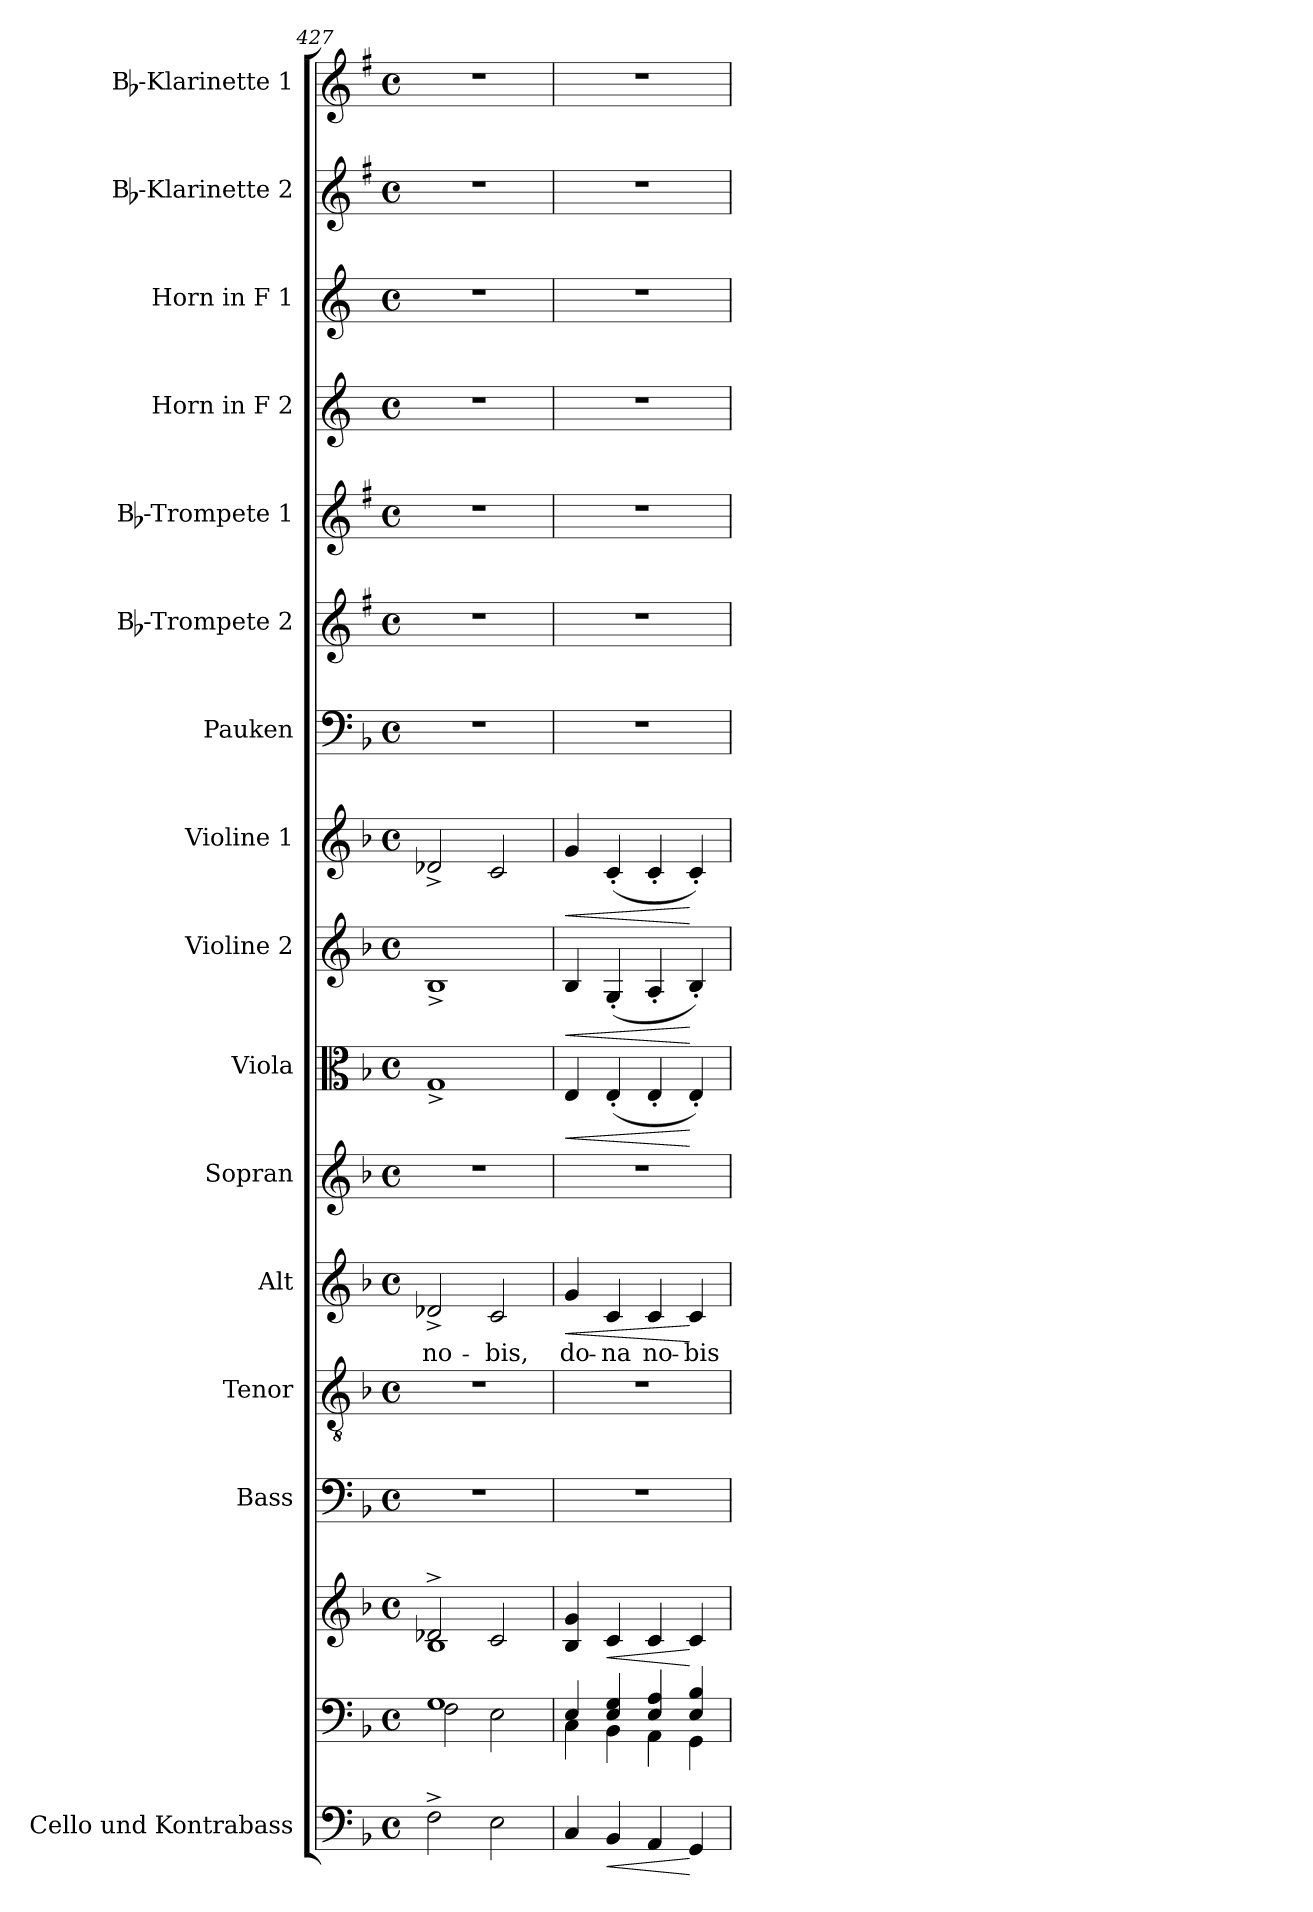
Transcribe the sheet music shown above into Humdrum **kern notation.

**kern	**dynam	**kern	**kern	**dynam	**kern	**kern	**kern	**text	**dynam	**kern	**kern	**dynam	**kern	**dynam	**kern	**dynam	**kern	**kern	**kern	**kern	**kern	**kern	**kern
*part16	*part16	*part15	*part15	*part15	*part14	*part13	*part12	*part12	*part12	*part11	*part10	*part10	*part9	*part9	*part8	*part8	*part7	*part6	*part5	*part4	*part3	*part2	*part1
*staff17	*staff17	*staff16	*staff15	*staff15/16	*staff14	*staff13	*staff12	*staff12	*staff12	*staff11	*staff10	*staff10	*staff9	*staff9	*staff8	*staff8	*staff7	*staff6	*staff5	*staff4	*staff3	*staff2	*staff1
*I"Cello und Kontrabass	*	*	*	*	*I"Bass	*I"Tenor	*I"Alt	*	*	*I"Sopran	*I"Viola	*	*I"Violine 2	*	*I"Violine 1	*	*I"Pauken	*I"Bb-Trompete 2	*I"Bb-Trompete 1	*I"Horn in F 2	*I"Horn in F 1	*I"Bb-Klarinette 2	*I"Bb-Klarinette 1
*I'Kb.	*	*	*	*	*I'B.	*I'T.	*I'A.	*	*	*I'S.	*I'Vla.	*	*I'Vl. 2	*	*I'Vl. 1	*	*I'Pk.	*I'Bb Trp. 2	*I'Bb Trp. 1	*	*	*I'Bb Kl. 2	*I'Bb Kl. 1
*clefF4	*	*clefF4	*clefG2	*	*clefF4	*clefGv2	*clefG2	*	*	*clefG2	*clefC3	*	*clefG2	*	*clefG2	*	*clefF4	*clefG2	*clefG2	*clefG2	*clefG2	*clefG2	*clefG2
*ITrd7c12	*	*	*	*	*	*	*	*	*	*	*	*	*	*	*	*	*	*ITrd1c2	*ITrd1c2	*ITrd4c7	*ITrd4c7	*ITrd1c2	*ITrd1c2
*k[b-]	*	*k[b-]	*k[b-]	*	*k[b-]	*k[b-]	*k[b-]	*	*	*k[b-]	*k[b-]	*	*k[b-]	*	*k[b-]	*	*k[b-]	*k[b-]	*k[b-]	*k[b-]	*k[b-]	*k[b-]	*k[b-]
*F:	*	*F:	*F:	*	*F:	*F:	*F:	*	*	*F:	*F:	*	*F:	*	*F:	*	*F:	*F:	*F:	*F:	*F:	*F:	*F:
*M4/4	*	*M4/4	*M4/4	*	*M4/4	*M4/4	*M4/4	*	*	*M4/4	*M4/4	*	*M4/4	*	*M4/4	*	*M4/4	*M4/4	*M4/4	*M4/4	*M4/4	*M4/4	*M4/4
*met(c)	*	*met(c)	*met(c)	*	*met(c)	*met(c)	*met(c)	*	*	*met(c)	*met(c)	*	*met(c)	*	*met(c)	*	*met(c)	*met(c)	*met(c)	*met(c)	*met(c)	*met(c)	*met(c)
=427	=427	=427	=427	=427	=427	=427	=427	=427	=427	=427	=427	=427	=427	=427	=427	=427	=427	=427	=427	=427	=427	=427	=427
*	*	*^	*^	*	*	*	*	*	*	*	*	*	*	*	*	*	*	*	*	*	*	*	*
!	!	!	!	!	!	!	!	!	!	!LO:LY:b	!	!	!	!	!	!	!	!	!	!	!	!	!	!	!
2FF^>\	.	1G	2F\	2d-X^>/	1B-	.	1r	1r	2d-X^>/	no-	.	1r	1G^<	.	1B-^<	.	2d-X^>/	.	1r	1r	1r	1r	1r	1r	1r
!	!	!	!	!	!	!	!	!	!	!LO:LY:b	!	!	!	!	!	!	!	!	!	!	!	!	!	!	!
2EE\	.	.	2E\	2c/	.	.	.	.	2c/	-bis,	.	.	.	.	.	.	2c/	.	.	.	.	.	.	.	.
*	*	*	*	*v	*v	*	*	*	*	*	*	*	*	*	*	*	*	*	*	*	*	*	*	*	*
=428	=428	=428	=428	=428	=428	=428	=428	=428	=428	=428	=428	=428	=428	=428	=428	=428	=428	=428	=428	=428	=428	=428	=428	=428
!	!	!	!	!	!	!	!	!	!LO:LY:b	!LO:HP:b	!	!	!LO:HP:b	!	!LO:HP:b	!	!LO:HP:b	!	!	!	!	!	!	!
4CC/	.	4E/	4C\	4B-/ 4g/	.	1r	1r	4g/	do-	<	1r	4E/	<	4B-/	<	4g/	<	1r	1r	1r	1r	1r	1r	1r
!	!LO:HP:b	!	!	!	!LO:HP:b	!	!	!	!LO:LY:b	!	!	!	!	!	!	!	!	!	!	!	!	!	!	!
4BBB-/	<	4E/ 4G/	4BB-\	4c/	<	.	.	4c/	-na	.	.	(<4E'</	.	(<4G'</	.	(<4c'</	.	.	.	.	.	.	.	.
!	!	!	!	!	!	!	!	!	!LO:LY:b	!	!	!	!	!	!	!	!	!	!	!	!	!	!	!
4AAA/	.	4E/ 4A/	4AA\	4c/	.	.	.	4c/	no-	.	.	4E'</	.	4A'</	.	4c'</	.	.	.	.	.	.	.	.
!	!	!	!	!	!	!	!	!	!LO:LY:b	!	!	!	!	!	!	!	!	!	!	!	!	!	!	!
4GGG/	[	4E/ 4B-/	4GG\	4c/	[	.	.	4c/	-bis	[	.	4E'</)	[	4B-'</)	[	4c'</)	[	.	.	.	.	.	.	.
*	*	*v	*v	*	*	*	*	*	*	*	*	*	*	*	*	*	*	*	*	*	*	*	*	*
=	=	=	=	=	=	=	=	=	=	=	=	=	=	=	=	=	=	=	=	=	=	=	=
*-	*-	*-	*-	*-	*-	*-	*-	*-	*-	*-	*-	*-	*-	*-	*-	*-	*-	*-	*-	*-	*-	*-	*-
